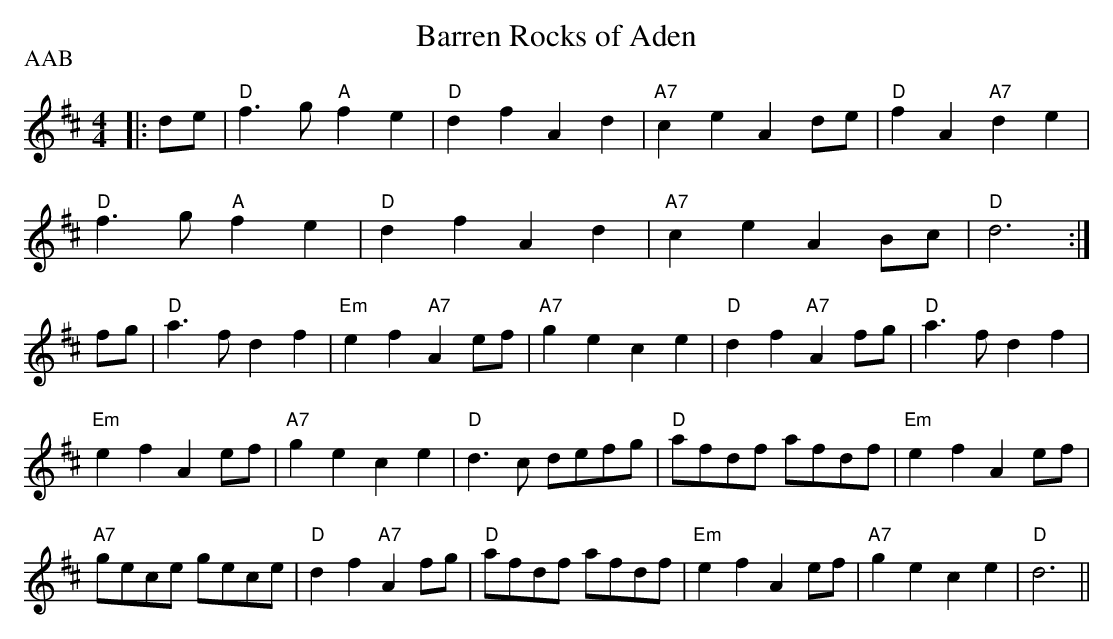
X:1
T:Barren Rocks of Aden
P:AAB
M:4/4
L:1/4
K:D
|:d/2e/2|"D"f3/2g/2 "A"fe|"D"df Ad|"A7"ce Ad/2e/2|"D"fA "A7"de|!
"D"f3/2g/2 "A"fe| "D" df Ad|"A7"ce AB/2c/2|"D"d3:|!
f/2g/2|"D"a3/2f/2 df|"Em"ef " A7" Ae/2f/2|"A7"ge ce|"D"df "A7"Af/2g/2|"D"a3/2f/2 df|!
"Em"ef Ae/2f/2|"A7"ge ce|"D"d3/2c/2 d/2e/2f/2g/2|"D"a/2f/2d/2f/2 a/2f/2d/2f/2|"Em"ef Ae/2f/2|!
"A7"g/2e/2c/2e/2 g/2e/2c/2e/2|"D"df "A7"Af/2g/2|"D"a/2f/2d/2f/2 a/2f/2d/2f/2|"Em"ef Ae/2f/2|"A7"ge ce|"D"d3||
